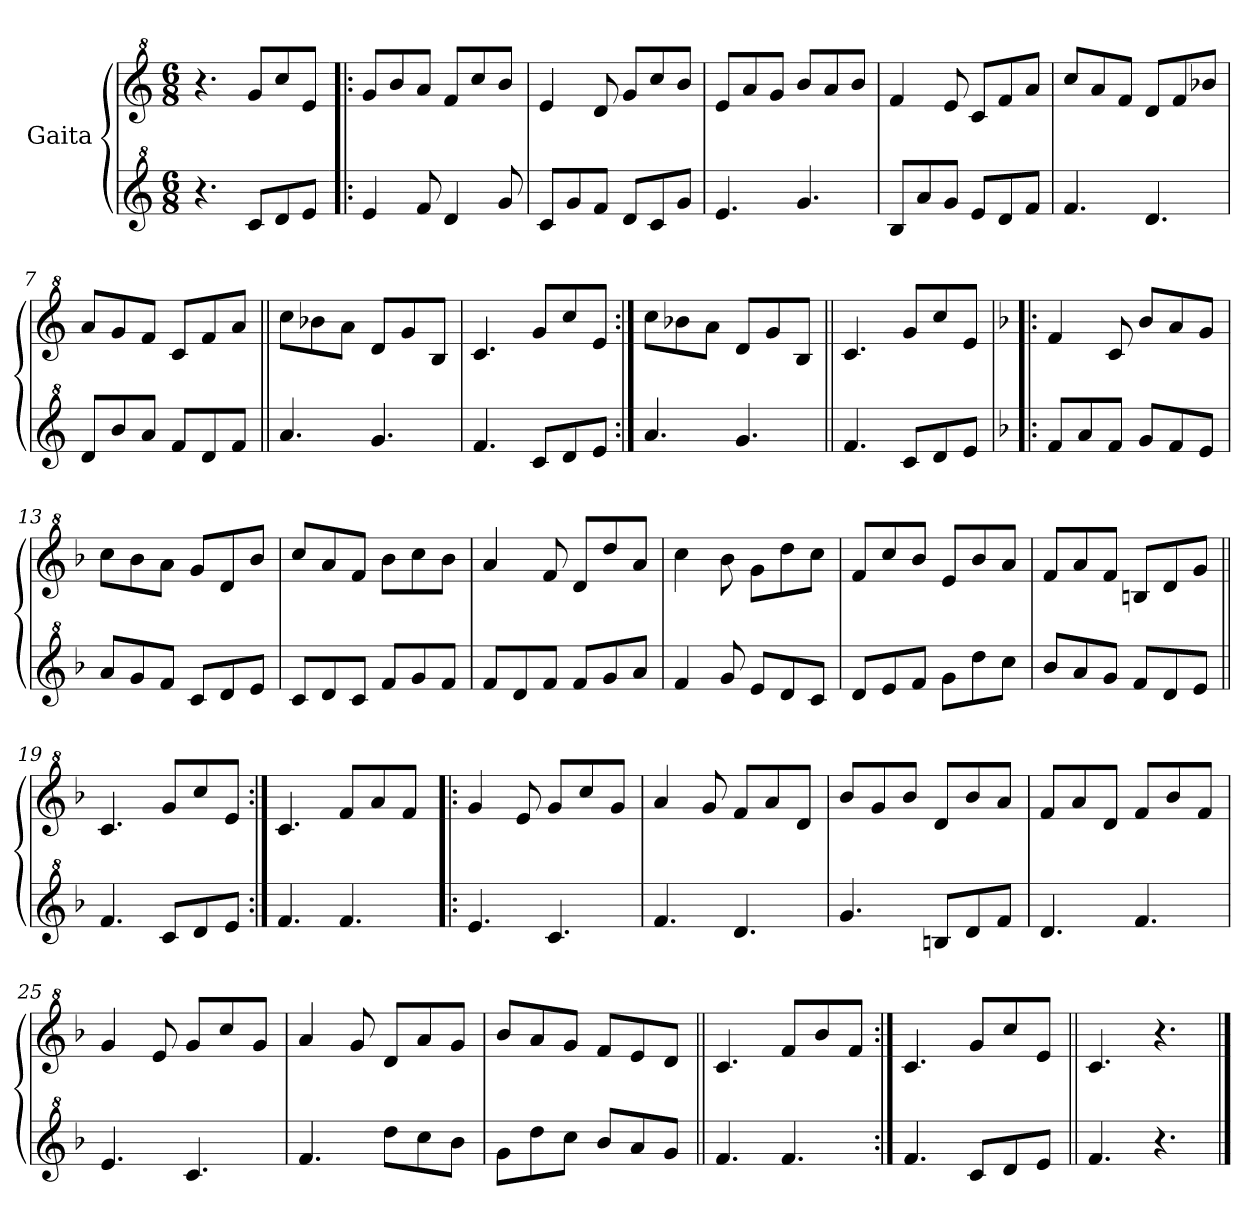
**kern	**kern
*part2	*part1
*staff2	*staff1
*I"Gaita	*I"Gaita
*clefG^2	*clefG^2
*k[]	*k[]
*M6/8	*M6/8
*MM180	*MM180
=1	=1
4.r	4.r
8cc/L	8gg/L
8dd/	8ccc/
8ee/J	8ee/J
=2!|:	=2!|:
4ee/	8gg/L
.	8bb/
8ff/	8aa/J
4dd/	8ff/L
.	8ccc/
8gg/	8bb/J
=3	=3
8cc/L	4ee/
8gg/	.
8ff/J	8dd/
8dd/L	8gg/L
8cc/	8ccc/
8gg/J	8bb/J
=4	=4
4.ee/	8ee/L
.	8aa/
.	8gg/J
4.gg/	8bb/L
.	8aa/
.	8bb/J
=5	=5
8b/L	4ff/
8aa/	.
8gg/J	8ee/
8ee/L	8cc/L
8dd/	8ff/
8ff/J	8aa/J
=6	=6
4.ff/	8ccc/L
.	8aa/
.	8ff/J
4.dd/	8dd/L
.	8ff/
.	8bb-X/J
=7	=7
8dd/L	8aa/L
8bb/	8gg/
8aa/J	8ff/J
8ff/L	8cc/L
8dd/	8ff/
8ff/J	8aa/J
!!LO:LB:g=z
=8||	=8||
4.aa/	8ccc\L
.	8bb-X\
.	8aa\J
4.gg/	8dd/L
.	8gg/
.	8b/J
=9	=9
4.ff/	4.cc/
8cc/L	8gg/L
8dd/	8ccc/
8ee/J	8ee/J
=10:|!	=10:|!
4.aa/	8ccc\L
.	8bb-X\
.	8aa\J
4.gg/	8dd/L
.	8gg/
.	8b/J
=11||	=11||
4.ff/	4.cc/
8cc/L	8gg/L
8dd/	8ccc/
8ee/J	8ee/J
=12!|:	=12!|:
*k[b-]	*k[b-]
8ff/L	4ff/
8aa/	.
8ff/J	8cc/
8gg/L	8bb-/L
8ff/	8aa/
8ee/J	8gg/J
=13	=13
8aa/L	8ccc\L
8gg/	8bb-\
8ff/J	8aa\J
8cc/L	8gg/L
8dd/	8dd/
8ee/J	8bb-/J
=14	=14
8cc/L	8ccc/L
8dd/	8aa/
8cc/J	8ff/J
8ff/L	8bb-\L
8gg/	8ccc\
8ff/J	8bb-\J
!!LO:LB:g=z
=15	=15
8ff/L	4aa/
8dd/	.
8ff/J	8ff/
8ff/L	8dd/L
8gg/	8ddd/
8aa/J	8aa/J
=16	=16
4ff/	4ccc\
8gg/	8bb-\
8ee/L	8gg\L
8dd/	8ddd\
8cc/J	8ccc\J
=17	=17
8dd/L	8ff/L
8ee/	8ccc/
8ff/J	8bb-/J
8gg\L	8ee/L
8ddd\	8bb-/
8ccc\J	8aa/J
=18	=18
8bb-/L	8ff/L
8aa/	8aa/
8gg/J	8ff/J
8ff/L	8bn/L
8dd/	8dd/
8ee/J	8gg/J
=19||	=19||
4.ff/	4.cc/
8cc/L	8gg/L
8dd/	8ccc/
8ee/J	8ee/J
=20:|!	=20:|!
4.ff/	4.cc/
4.ff/	8ff/L
.	8aa/
.	8ff/J
=21!|:	=21!|:
4.ee/	4gg/
.	8ee/
4.cc/	8gg/L
.	8ccc/
.	8gg/J
!!LO:LB:g=z
=22	=22
4.ff/	4aa/
.	8gg/
4.dd/	8ff/L
.	8aa/
.	8dd/J
=23	=23
4.gg/	8bb-/L
.	8gg/
.	8bb-/J
8bn/L	8dd/L
8dd/	8bb-/
8ff/J	8aa/J
=24	=24
4.dd/	8ff/L
.	8aa/
.	8dd/J
4.ff/	8ff/L
.	8bb-/
.	8ff/J
=25	=25
4.ee/	4gg/
.	8ee/
4.cc/	8gg/L
.	8ccc/
.	8gg/J
=26	=26
4.ff/	4aa/
.	8gg/
8ddd\L	8dd/L
8ccc\	8aa/
8bb-\J	8gg/J
=27	=27
8gg\L	8bb-/L
8ddd\	8aa/
8ccc\J	8gg/J
8bb-/L	8ff/L
8aa/	8ee/
8gg/J	8dd/J
=28||	=28||
4.ff/	4.cc/
4.ff/	8ff/L
.	8bb-/
.	8ff/J
=29:|!	=29:|!
4.ff/	4.cc/
8cc/L	8gg/L
8dd/	8ccc/
8ee/J	8ee/J
!!LO:LB:g=z
=30||	=30||
4.ff/	4.cc/
4.r	4.r
==	==
*-	*-
